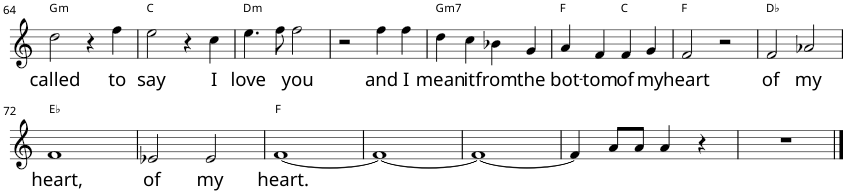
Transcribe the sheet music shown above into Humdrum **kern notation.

**kern	**text	**harte
*part1	*part1	*part1
*staff1	*staff1	*
*I"Electric Piano	*	*
*I'E.Pno	*	*
!!LO:PB:g=z
*clefG2	*	*
*k[]	*	*
*M4/4	*	*
=64	=64	=64
!	!LO:LY:b	!LO:H:kt=m
2dd\	called	G:min
4r	.	.
!	!LO:LY:b	!
4ff\	to	.
=65	=65	=65
!	!LO:LY:b	!
2ee\	say	C:maj
4r	.	.
!	!LO:LY:b	!
4cc\	I	.
=66	=66	=66
!	!LO:LY:b	!LO:H:kt=m
4.ee\	love	D:min
8ff\	.	.
!	!LO:LY:b	!
2ff\	you	.
=67	=67	=67
2r	.	.
!	!LO:LY:b	!
4ff\	and	.
!	!LO:LY:b	!
4ff\	I	.
=68	=68	=68
!	!LO:LY:b	!LO:H:kt=m7
4dd\	mean	G:min7
!	!LO:LY:b	!
4cc\	it	.
!	!LO:LY:b	!
4b-X\	from	.
!	!LO:LY:b	!
4g/	the	.
=69	=69	=69
!	!LO:LY:b	!
4a/	bot-	F:maj
!	!LO:LY:b	!
4f/	-tom	.
!	!LO:LY:b	!
4f/	of	C:maj
!	!LO:LY:b	!
4g/	my	.
=70	=70	=70
!	!LO:LY:b	!
2f/	heart	F:maj
2r	.	.
=71	=71	=71
!	!LO:LY:b	!
2f/	of	Db:maj
!	!LO:LY:b	!
2a-X/	my	.
!!LO:LB:g=z
=72	=72	=72
!	!LO:LY:b	!
1f	heart,	Eb:maj
=73	=73	=73
!	!LO:LY:b	!
2e-X/	of	.
!	!LO:LY:b	!
2e-/	my	.
=74	=74	=74
!	!LO:LY:b	!
[1f	heart.	F:maj
=75	=75	=75
1f_	.	.
=76	=76	=76
1f_	.	.
=77	=77	=77
4f/]	.	.
8a/L	.	.
8a/J	.	.
4a/	.	.
4r	.	.
=78	=78	=78
1r	.	.
==	==	==
*-	*-	*-
